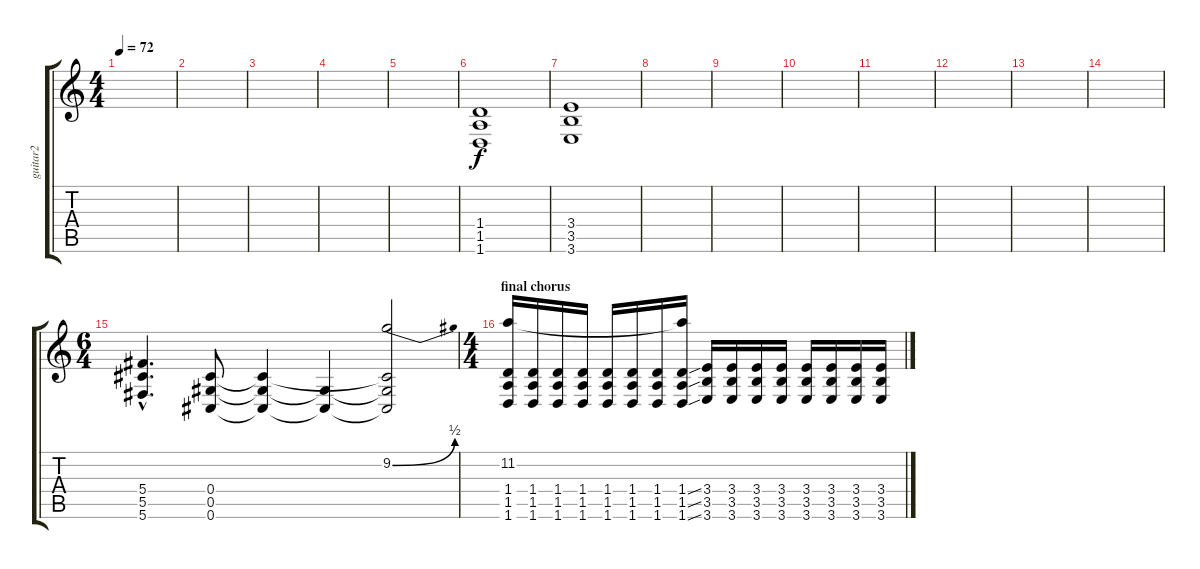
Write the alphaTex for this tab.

\track ("guitar2" "guitar2") {instrument distortionguitar}
\staff {score tabs}
\tuning (Eb4 Bb3 Gb3 Db3 Ab2 Db2) {hide}
\ts (4 4)
\tempo 72
\clef g2
\ks c
|
|
|
|
|
(1.4 1.5 1.6).1{volume 14} |
(3.4 3.5 3.6).1 |
|
|
|
|
|
|
|
\ts (6 4)
(5.4{hac} 5.5{hac} 5.6{hac}).4{d} (0.4 0.5 0.6).8 (0.4{t} 0.5{t} 0.6{t}).4 (0.5{t} 0.6{t}).4 (9.2{be (bend 0 0 60 2)} 0.4{t} 0.5{t} 0.6{t}).2 |
\ts (4 4)
\section ("" "final chorus")
(11.2 1.4 1.5 1.6).16 (1.4 1.5 1.6).16 (1.4 1.5 1.6).16 (1.4 1.5 1.6).16 (1.4 1.5 1.6).16 (1.4 1.5 1.6).16 (1.4 1.5 1.6).16 (11.2{t} 1.4{ss} 1.5{ss} 1.6{ss}).16 (3.4 3.5 3.6).16 (3.4 3.5 3.6).16 (3.4 3.5 3.6).16 (3.4 3.5 3.6).16 (3.4 3.5 3.6).16 (3.4 3.5 3.6).16 (3.4 3.5 3.6).16 (3.4{ss} 3.5{ss} 3.6{ss}).16
